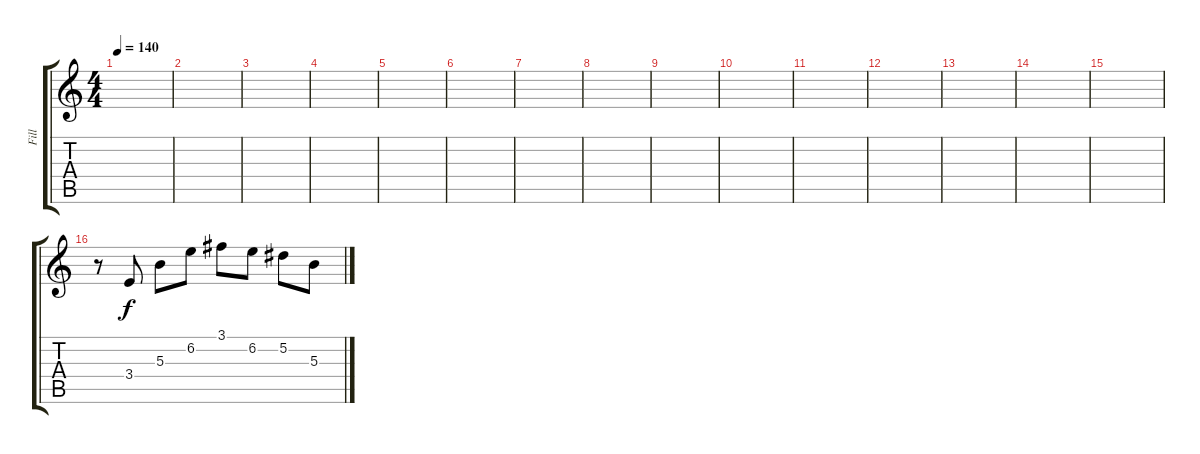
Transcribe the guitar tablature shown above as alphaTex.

\track ("Fill" "Fill") {instrument overdrivenguitar}
\staff {score tabs}
\tuning (Eb4 Bb3 Gb3 Db3 Ab2 Eb2) {hide}
\ts (4 4)
\tempo 140
\clef g2
\ks c
|
|
|
|
|
|
|
|
|
|
|
|
|
|
|
r.8 3.4.8 5.3.8 6.2.8 3.1.8 6.2.8 5.2.8 5.3.8
